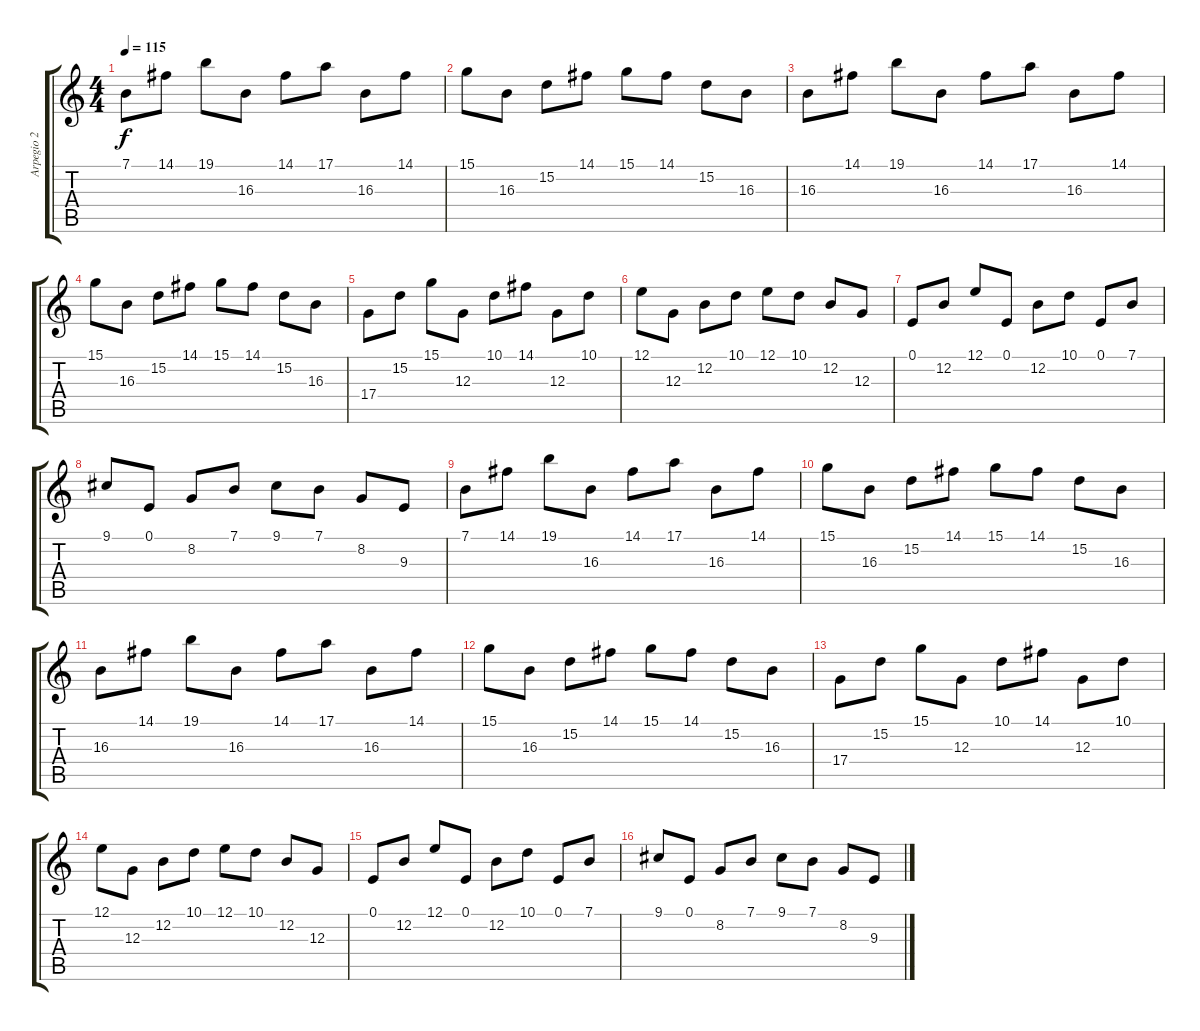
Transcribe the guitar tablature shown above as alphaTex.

\track ("Arpegio 2" "Arpegio 2") {instrument orchestralharp}
\staff {score tabs}
\tuning (E4 B3 G3 D3 A2 E2) {hide}
\ts (4 4)
\tempo 115
\clef g2
\ks c
7.1.8{dy f volume 10} 14.1.8 19.1.8 16.3.8 14.1.8 17.1.8 16.3.8 14.1.8 |
15.1.8 16.3.8 15.2.8 14.1.8 15.1.8 14.1.8 15.2.8 16.3.8 |
16.3.8 14.1.8 19.1.8 16.3.8 14.1.8 17.1.8 16.3.8 14.1.8 |
15.1.8 16.3.8 15.2.8 14.1.8 15.1.8 14.1.8 15.2.8 16.3.8 |
17.4.8 15.2.8 15.1.8 12.3.8 10.1.8 14.1.8 12.3.8 10.1.8 |
12.1.8 12.3.8 12.2.8 10.1.8 12.1.8 10.1.8 12.2.8 12.3.8 |
0.1.8 12.2.8 12.1.8 0.1.8 12.2.8 10.1.8 0.1.8 7.1.8 |
9.1.8 0.1.8 8.2.8 7.1.8 9.1.8 7.1.8 8.2.8 9.3.8 |
7.1.8 14.1.8 19.1.8 16.3.8 14.1.8 17.1.8 16.3.8 14.1.8 |
15.1.8 16.3.8 15.2.8 14.1.8 15.1.8 14.1.8 15.2.8 16.3.8 |
16.3.8 14.1.8 19.1.8 16.3.8 14.1.8 17.1.8 16.3.8 14.1.8 |
15.1.8{volume 7} 16.3.8 15.2.8 14.1.8 15.1.8 14.1.8 15.2.8 16.3.8 |
17.4.8{volume 6} 15.2.8 15.1.8 12.3.8 10.1.8 14.1.8 12.3.8 10.1.8 |
12.1.8{volume 0} 12.3.8 12.2.8 10.1.8 12.1.8 10.1.8 12.2.8 12.3.8 |
0.1.8 12.2.8 12.1.8 0.1.8 12.2.8 10.1.8 0.1.8 7.1.8 |
9.1.8 0.1.8 8.2.8 7.1.8 9.1.8 7.1.8 8.2.8 9.3.8
